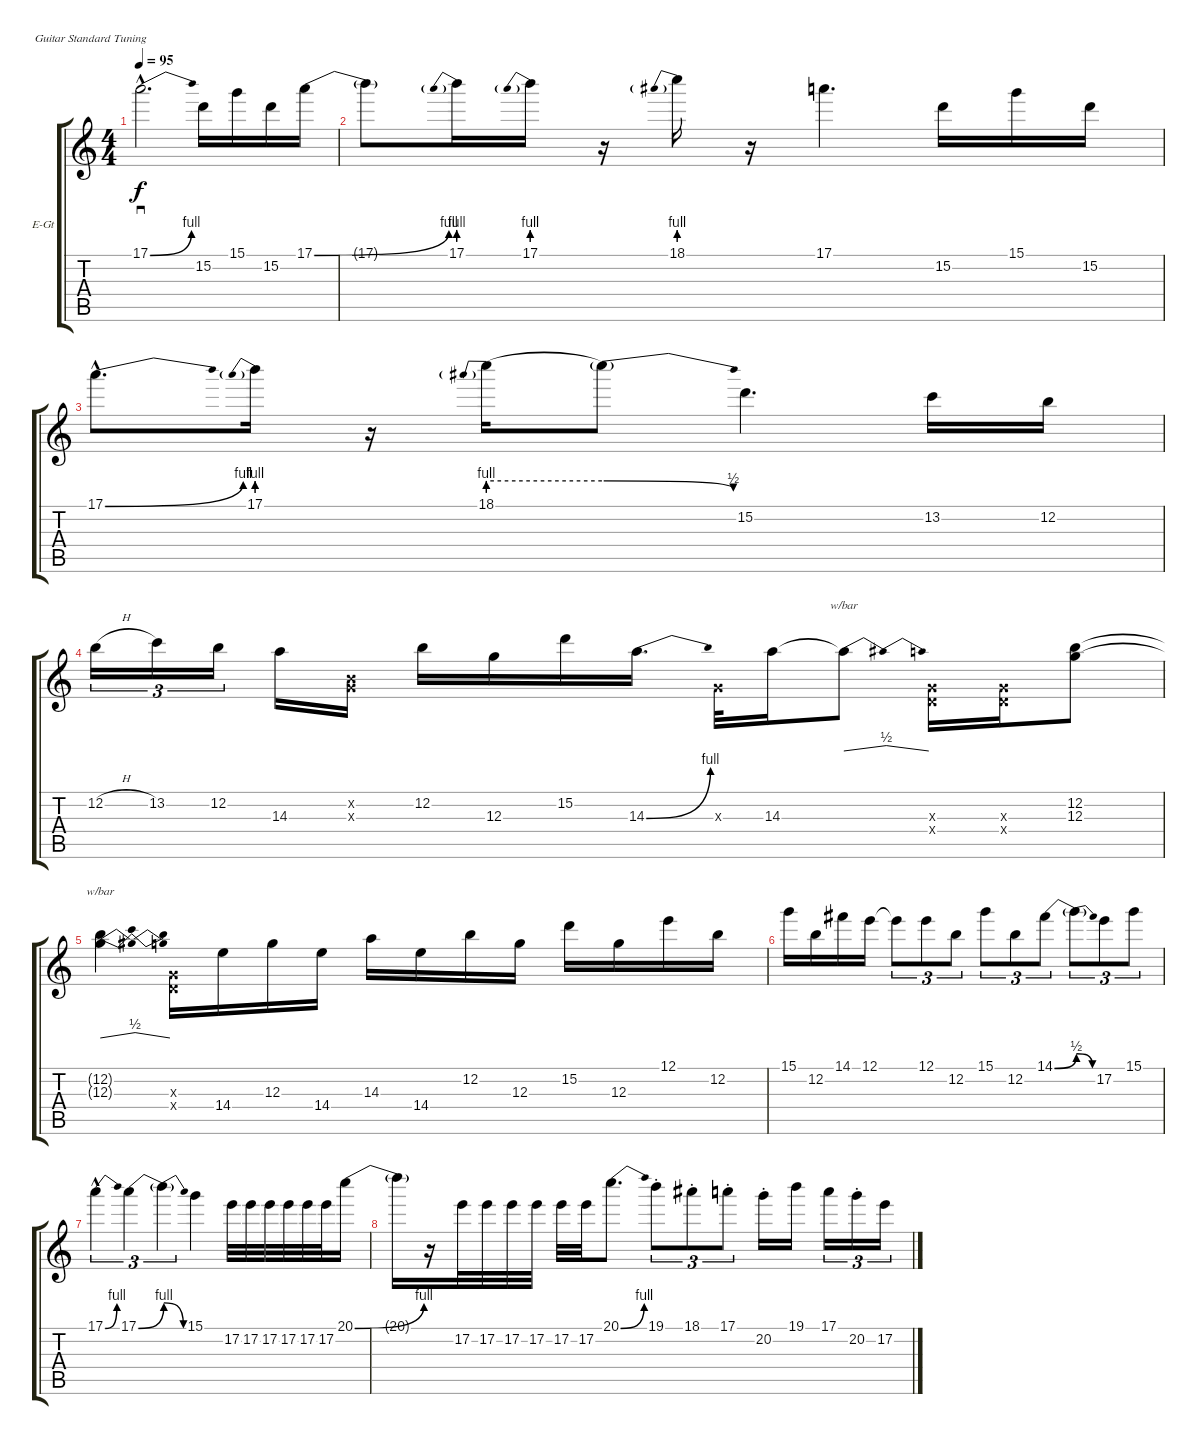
\defaultSystemsLayout 4
\bracketExtendMode groupsimilarinstruments
\firstSystemTrackNameOrientation horizontal
\otherSystemsTrackNameOrientation horizontal
\track ("Guitare Solo " "E-Gt") {instrument overdrivenguitar}
\staff {score tabs}
\tuning (E4 B3 G3 D3 A2 E2)
\ts (4 4)
\tempo 95
\clef g2
\scale
0.333333
\ks c
17.1{be (bend 0 0 0.6 4) hac}.2{d sd dy f} 15.2.16 15.1.16 15.2.16 17.1{be (bend 0 0 9 4)}.16 |
\scale
0.333333 17.1{t}.8 17.1{be (prebend 0 4 60 4)}.16 17.1{be (prebend 0 4 60 4)}.16 r.16 18.1{be (prebend 0 4 60 4)}.16 r.16 17.1.4{d} 15.2.16 15.1.16 15.2.16 |
\scale
0.333333 17.1{be (bend 0 0 7.199999999999999 4) hac}.8{d} 17.1{be (prebend 0 4 60 4)}.16 r.16 18.1{be (prebend 0 4 60 4)}.16 18.1{be (release 0 4 15 2) t}.8 15.2.4{d} 13.2.16 12.2.16 |
\scale
0.333333 12.2{h}.16{tu (3 2)} 13.2.16{tu (3 2)} 12.2.16{tu (3 2)} 14.3.16 (0.3{x} 0.2{x}).16 12.2.16 12.3.16 15.2.16 14.3{be (bend 0 0 23.4 4)}.16{d} 0.3{x}.32 14.3.16 14.3{t}.8{tbe (dip default 5.3999999999999995 0 9.6 2 10.2 2 15.6 0)} (0.3{x} 0.4{x}).16 (0.4{x} 0.3{x}).16 (12.3 12.2).8 |
\scale
0.333333 (12.3{t} 12.2{t}).4{tbe (dip default 27.599999999999998 0 34.8 2 36 2 43.8 0)} (0.3{x} 0.4{x}).16 14.4.16 12.3.16 14.4.16 14.3.16 14.4.16 12.2.16 12.3.16 15.2.16 12.3.16 12.1.16 12.2.16 |
\scale
0.333333 15.1.16 12.2.16 14.1.16 12.1.16 12.1{t}.8{tu (3 2)} 12.1.8{tu (3 2)} 12.2.8{tu (3 2)} 15.1.8{tu (3 2)} 12.2.8{tu (3 2)} 14.1{be (bend 0 0 13.799999999999999 2)}.8{tu (3 2)} 14.1{be (release 0 2 1.7999999999999998 0) t}.8{tu (3 2)} 17.2.8{tu (3 2)} 15.1.8{tu (3 2)} |
\scale
0.333333 17.1{be (bend 0 0 3.5999999999999996 4) hac}.4{tu (3 2)} 17.1{be (bend 0 0 3.5999999999999996 4)}.4{tu (3 2)} 17.1{be (release 0 4 59.4 0) t}.4{tu (3 2)} 15.1.4 17.2.32 17.2.32 17.2.32 17.2.32 17.2.32 17.2.32 20.1{be (bend 0 0 6 4)}.16 |
\scale
0.333333 20.1{t}.16 r.16 17.2.32 17.2.32 17.2.32 17.2.32 17.2.32 17.2.32 20.1{be (bend 0 0 6 4)}.8{d} 19.1{st}.8{tu (3 2)} 18.1{st}.8{tu (3 2)} 17.1{st}.8{tu (3 2)} 20.2{st}.16 19.1.16 17.1.16{tu (3 2)} 20.2{st}.16{tu (3 2)} 17.2.16{tu (3 2)}
